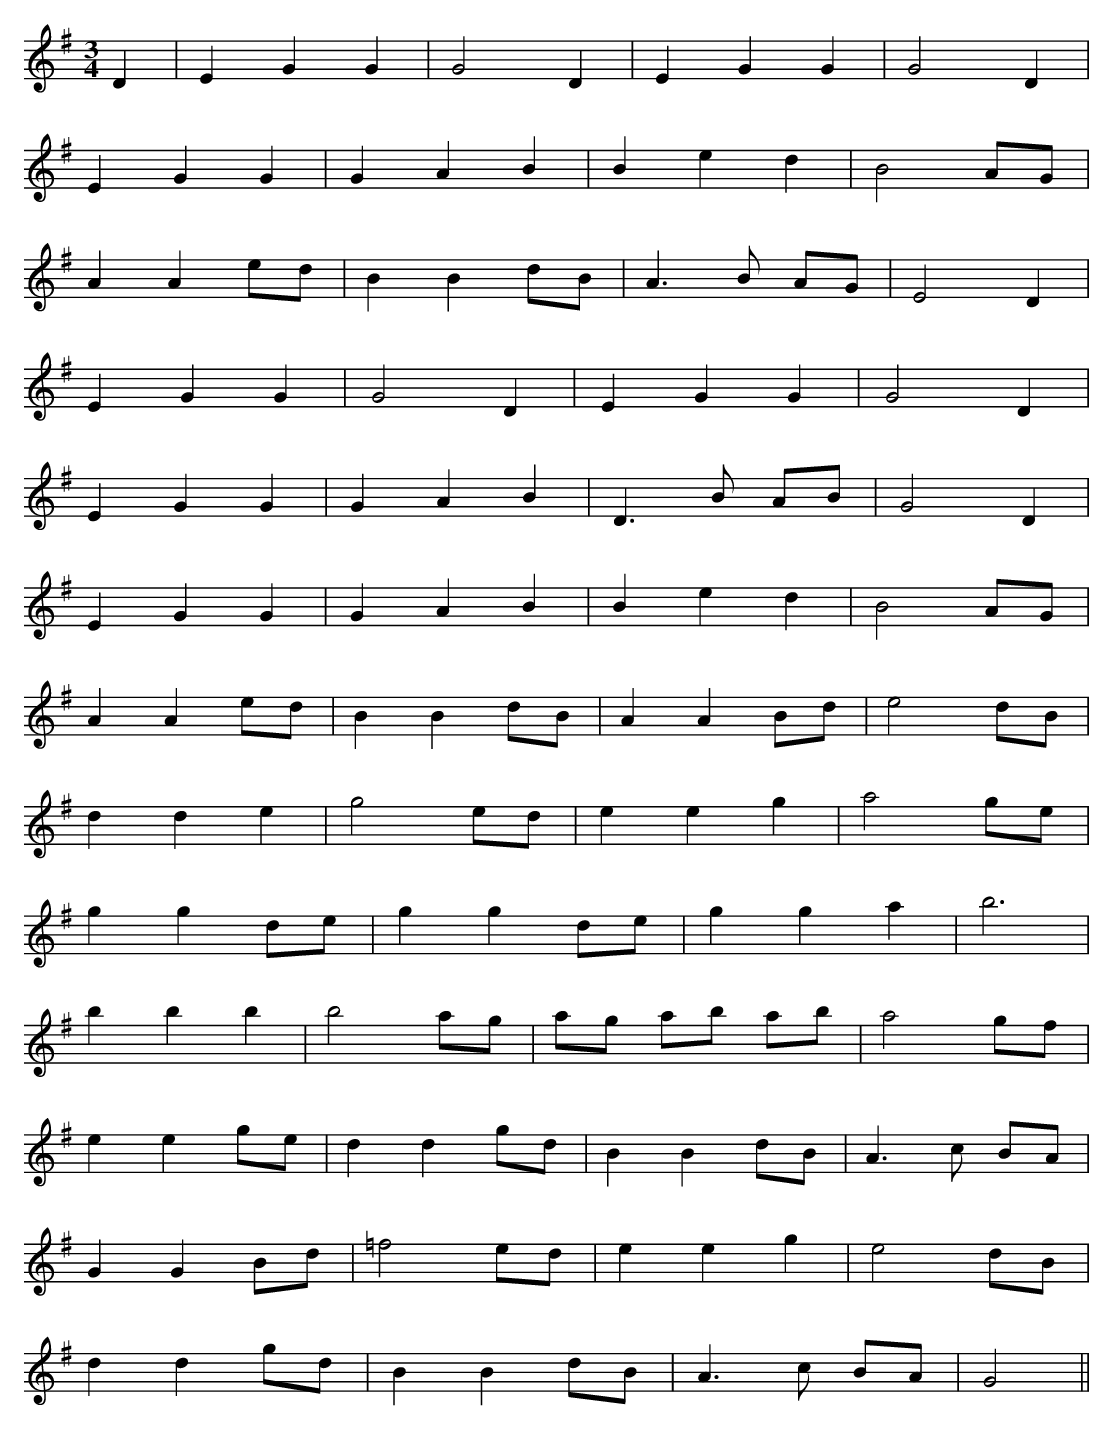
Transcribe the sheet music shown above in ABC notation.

X:1
M:3/4
K:G
D2|E2 G2 G2|G4 D2|E2 G2 G2|G4 D2|
E2 G2 G2|G2 A2 B2|B2 e2 d2|B4 AG|
A2 A2 ed|B2 B2 dB|A3 B AG|E4 D2|
E2 G2 G2|G4 D2|E2 G2 G2|G4 D2|
E2 G2 G2|G2 A2 B2|D3 B AB|G4 D2|
E2 G2 G2|G2 A2 B2|B2 e2 d2|B4 AG|
A2 A2 ed|B2 B2 dB|A2 A2 Bd|e4 dB|
d2 d2 e2|g4 ed|e2 e2 g2|a4 ge|
g2 g2 de|g2 g2 de|g2 g2 a2|b6|
b2 b2 b2|b4 ag|ag ab ab|a4 gf|
e2 e2 ge|d2 d2 gd|B2 B2 dB|A3 c BA|
G2 G2 Bd|=f4 ed|e2 e2 g2|e4 dB|
d2 d2 gd|B2 B2 dB|A3 c BA|G4||
